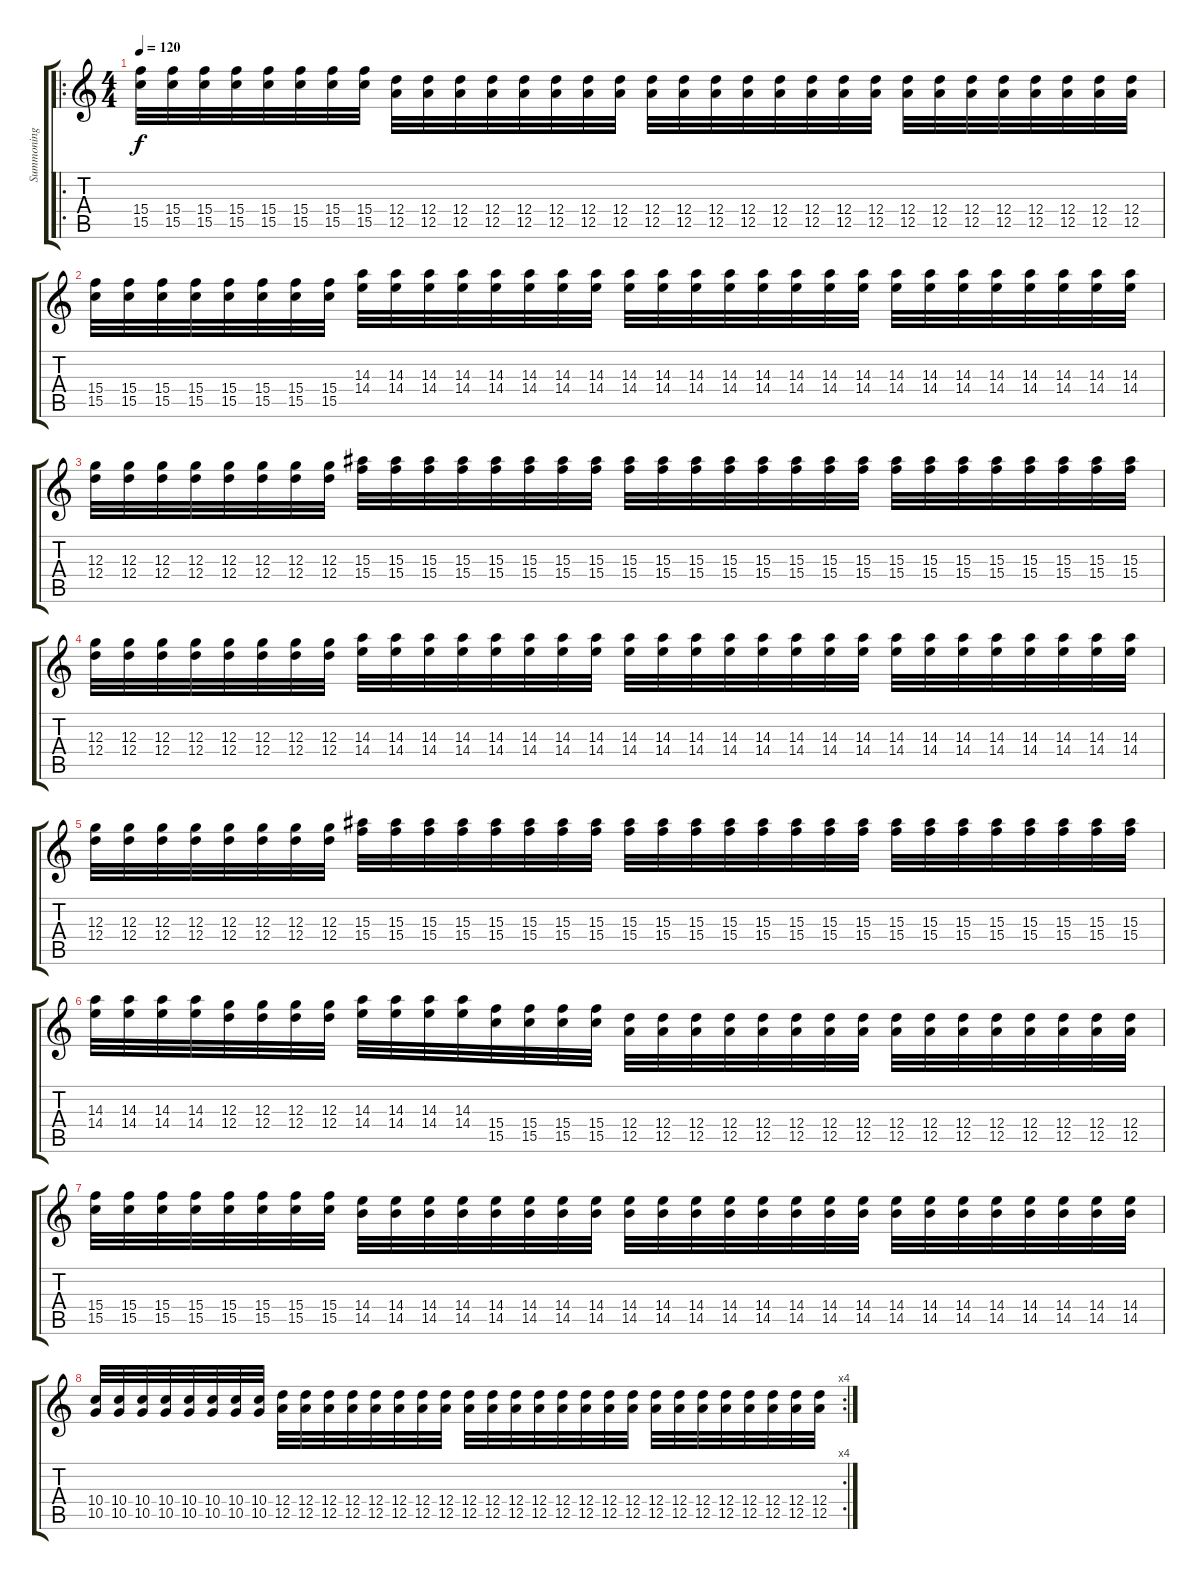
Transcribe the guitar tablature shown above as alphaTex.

\track ("Summoning" "Summoning") {instrument distortionguitar}
\staff {score tabs}
\tuning (E4 B3 G3 D3 A2 E2) {hide}
\ro
\ts (4 4)
\tempo 120
\clef g2
\ks c
(15.4 15.5).32{dy f instrument distortionguitar} (15.4 15.5).32 (15.4 15.5).32 (15.4 15.5).32 (15.4 15.5).32 (15.4 15.5).32 (15.4 15.5).32 (15.4 15.5).32 (12.4 12.5).32 (12.4 12.5).32 (12.4 12.5).32 (12.4 12.5).32 (12.4 12.5).32 (12.4 12.5).32 (12.4 12.5).32 (12.4 12.5).32 (12.4 12.5).32 (12.4 12.5).32 (12.4 12.5).32 (12.4 12.5).32 (12.4 12.5).32 (12.4 12.5).32 (12.4 12.5).32 (12.4 12.5).32 (12.4 12.5).32 (12.4 12.5).32 (12.4 12.5).32 (12.4 12.5).32 (12.4 12.5).32 (12.4 12.5).32 (12.4 12.5).32 (12.4 12.5).32 |
(15.4 15.5).32 (15.4 15.5).32 (15.4 15.5).32 (15.4 15.5).32 (15.4 15.5).32 (15.4 15.5).32 (15.4 15.5).32 (15.4 15.5).32 (14.3 14.4).32 (14.3 14.4).32 (14.3 14.4).32 (14.3 14.4).32 (14.3 14.4).32 (14.3 14.4).32 (14.3 14.4).32 (14.3 14.4).32 (14.3 14.4).32 (14.3 14.4).32 (14.3 14.4).32 (14.3 14.4).32 (14.3 14.4).32 (14.3 14.4).32 (14.3 14.4).32 (14.3 14.4).32 (14.3 14.4).32 (14.3 14.4).32 (14.3 14.4).32 (14.3 14.4).32 (14.3 14.4).32 (14.3 14.4).32 (14.3 14.4).32 (14.3 14.4).32 |
(12.3 12.4).32 (12.3 12.4).32 (12.3 12.4).32 (12.3 12.4).32 (12.3 12.4).32 (12.3 12.4).32 (12.3 12.4).32 (12.3 12.4).32 (15.3 15.4).32 (15.3 15.4).32 (15.3 15.4).32 (15.3 15.4).32 (15.3 15.4).32 (15.3 15.4).32 (15.3 15.4).32 (15.3 15.4).32 (15.3 15.4).32 (15.3 15.4).32 (15.3 15.4).32 (15.3 15.4).32 (15.3 15.4).32 (15.3 15.4).32 (15.3 15.4).32 (15.3 15.4).32 (15.3 15.4).32 (15.3 15.4).32 (15.3 15.4).32 (15.3 15.4).32 (15.3 15.4).32 (15.3 15.4).32 (15.3 15.4).32 (15.3 15.4).32 |
(12.3 12.4).32 (12.3 12.4).32 (12.3 12.4).32 (12.3 12.4).32 (12.3 12.4).32 (12.3 12.4).32 (12.3 12.4).32 (12.3 12.4).32 (14.3 14.4).32 (14.3 14.4).32 (14.3 14.4).32 (14.3 14.4).32 (14.3 14.4).32 (14.3 14.4).32 (14.3 14.4).32 (14.3 14.4).32 (14.3 14.4).32 (14.3 14.4).32 (14.3 14.4).32 (14.3 14.4).32 (14.3 14.4).32 (14.3 14.4).32 (14.3 14.4).32 (14.3 14.4).32 (14.3 14.4).32 (14.3 14.4).32 (14.3 14.4).32 (14.3 14.4).32 (14.3 14.4).32 (14.3 14.4).32 (14.3 14.4).32 (14.3 14.4).32 |
(12.3 12.4).32 (12.3 12.4).32 (12.3 12.4).32 (12.3 12.4).32 (12.3 12.4).32 (12.3 12.4).32 (12.3 12.4).32 (12.3 12.4).32 (15.3 15.4).32 (15.3 15.4).32 (15.3 15.4).32 (15.3 15.4).32 (15.3 15.4).32 (15.3 15.4).32 (15.3 15.4).32 (15.3 15.4).32 (15.3 15.4).32 (15.3 15.4).32 (15.3 15.4).32 (15.3 15.4).32 (15.3 15.4).32 (15.3 15.4).32 (15.3 15.4).32 (15.3 15.4).32 (15.3 15.4).32 (15.3 15.4).32 (15.3 15.4).32 (15.3 15.4).32 (15.3 15.4).32 (15.3 15.4).32 (15.3 15.4).32 (15.3 15.4).32 |
(14.3 14.4).32 (14.3 14.4).32 (14.3 14.4).32 (14.3 14.4).32 (12.3 12.4).32 (12.3 12.4).32 (12.3 12.4).32 (12.3 12.4).32 (14.3 14.4).32 (14.3 14.4).32 (14.3 14.4).32 (14.3 14.4).32 (15.4 15.5).32 (15.4 15.5).32 (15.4 15.5).32 (15.4 15.5).32 (12.4 12.5).32 (12.4 12.5).32 (12.4 12.5).32 (12.4 12.5).32 (12.4 12.5).32 (12.4 12.5).32 (12.4 12.5).32 (12.4 12.5).32 (12.4 12.5).32 (12.4 12.5).32 (12.4 12.5).32 (12.4 12.5).32 (12.4 12.5).32 (12.4 12.5).32 (12.4 12.5).32 (12.4 12.5).32 |
(15.4 15.5).32 (15.4 15.5).32 (15.4 15.5).32 (15.4 15.5).32 (15.4 15.5).32 (15.4 15.5).32 (15.4 15.5).32 (15.4 15.5).32 (14.4 14.5).32 (14.4 14.5).32 (14.4 14.5).32 (14.4 14.5).32 (14.4 14.5).32 (14.4 14.5).32 (14.4 14.5).32 (14.4 14.5).32 (14.4 14.5).32 (14.4 14.5).32 (14.4 14.5).32 (14.4 14.5).32 (14.4 14.5).32 (14.4 14.5).32 (14.4 14.5).32 (14.4 14.5).32 (14.4 14.5).32 (14.4 14.5).32 (14.4 14.5).32 (14.4 14.5).32 (14.4 14.5).32 (14.4 14.5).32 (14.4 14.5).32 (14.4 14.5).32 |
\rc 4
(10.4 10.5).32 (10.4 10.5).32 (10.4 10.5).32 (10.4 10.5).32 (10.4 10.5).32 (10.4 10.5).32 (10.4 10.5).32 (10.4 10.5).32 (12.4 12.5).32 (12.4 12.5).32 (12.4 12.5).32 (12.4 12.5).32 (12.4 12.5).32 (12.4 12.5).32 (12.4 12.5).32 (12.4 12.5).32 (12.4 12.5).32 (12.4 12.5).32 (12.4 12.5).32 (12.4 12.5).32 (12.4 12.5).32 (12.4 12.5).32 (12.4 12.5).32 (12.4 12.5).32 (12.4 12.5).32 (12.4 12.5).32 (12.4 12.5).32 (12.4 12.5).32 (12.4 12.5).32 (12.4 12.5).32 (12.4 12.5).32 (12.4 12.5).32
